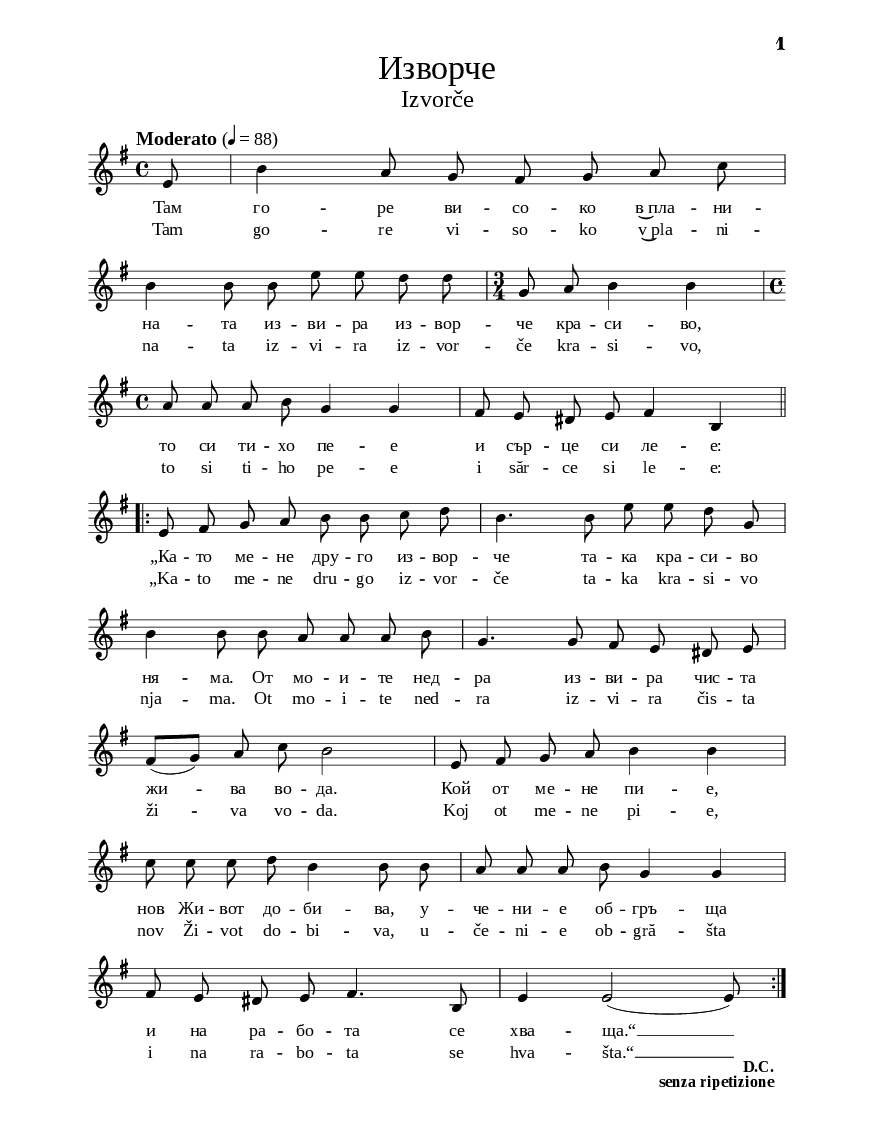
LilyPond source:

\version "2.24.3"

% include paper part and global functions
\include "include/globals.ily"

\bookpart {
  \label #'ref177
  \tocItem \markup "Изворче – Izvorče"
  \include "include/bookpart-paper.ily"
  \score {
    \include "include/score-layout.ily"

    \new Voice \absolute {
      \clef treble
      \key e \minor
      \time 4/4
      \tempoFunc "Moderato" 4 "88"
      \autoBeamOff
      \partial 8
      e'8 | % 2
      b'4  a'8  g'8  fis'8  g'8
      a'8 c''8 \break | % 3
      b'4 b'8 b'8 e''8
      e''8 d''8 d''8 | % 4
      \time 3/4  | % 4
      g'8  a'8 b'4 b'4 \break | % 5
      \time 4/4  | % 5
      a'8  a'8  a'8 b'8  g'4
      g'4 | % 6
      fis'8  e'8  dis'8  e'8  fis'4
      b4 \break | % 7
      \bar ".|:-||" 
      e'8  fis'8  g'8  a'8 b'8
      b'8 c''8 d''8 | % 8
      b'4. b'8 e''8 e''8
      d''8  g'8 \break | % 9
      b'4 b'8 b'8  a'8  a'8
      a'8 b'8 |
      g'4.  g'8  fis'8  e'8  dis'8
      e'8 \break | % 11
      fis'8 ( [  g'8 ] )   a'8 c''8
      b'2 | % 12
      e'8  fis'8  g'8  a'8 b'4
      b'4 \break | % 13
      c''8 c''8 c''8 d''8
      b'4 b'8 b'8 | % 14
      a'8  a'8  a'8 b'8  g'4
      g'4 \break | % 15
      fis'8  e'8  dis'8  e'8  fis'4.
      b8 | % 16
      e'4  e'2 (e'8)
      \bar ":|."
    }

    \addlyrics {
      Там го -- ре ви -- со -- ко в~пла
      -- ни -- на -- та из -- ви -- ра из --
      вор -- че кра -- си -- во, то си
      ти -- хо пе -- е и сър -- це си
      ле -- е: „Ка -- то ме -- не дру --
      го из -- вор -- че та -- ка кра --
      си -- во ня -- ма. От мо -- и -- те
      нед -- ра из -- ви -- ра чис -- та
      жи -- ва во -- да. Кой от ме --
      не пи -- е, нов Жи -- вот до -- би
      -- ва, у -- че -- ни -- е об -- гръ --
      ща и на ра -- бо -- та се хва --
      ща.“ __}
      \addlyrics {
        Tam go -- re vi -- so -- ko v~pla
        -- ni -- na -- ta iz -- vi -- ra iz --
        vor -- če kra -- si -- vo, to si
        ti -- ho pe -- e i săr -- ce si
        le -- e: „Ka -- to me -- ne dru --
        go iz -- vor -- če ta -- ka kra --
        si -- vo nja -- ma. Ot mo -- i -- te
        ned -- ra iz -- vi -- ra čis -- ta
        ži -- va vo -- da. Koj ot me --
        ne pi -- e, nov Ži -- vot do -- bi
        -- va, u -- če -- ni -- e ob -- gră --
        šta i na ra -- bo -- ta se hva --
        šta.“ __}


        \header {
          title = \titleFunc "Изворче" "Izvorče"
        }

        \midi{}
      } % score

      \markup \dc-two "D.C.""senza ripetizione"
      \pageBreak

      % include foreign translation(s) of the song
       \version "2.24.3"

\markup \fill-line { \fontsize #deTitleFontSize "Quellchen" }
\markup \null
\markup \null
\markup \fontsize #deCoupletFontSize {
  \hspace #16
  \override #`(baseline-skip . ,deCoupletBaselineSkip)

  \column {
  
 \line { " "Dort oben, hoch im Gebirge,}

 \line { " "entspringt ein schönes Quellchen;}

 \line { " "es singt leise und gießt sein Herz aus:}

 \line { " "„Es gibt kein anderes kleines, }

 \line { " "so schönes Quellchen wie mich. }

 \line { " "Aus meinen Tiefen entspringt}

 \line { " "reines und belebendes Wasser.}

 \line { " "Wer von meinem Wasser trinkt, }

 \line { " "gewinnt das neue Leben,}

 \line { " "er umarmt die Lehre }

 \line { " "und macht sich an die Arbeit.“}
  }
}


    } % bookpart


